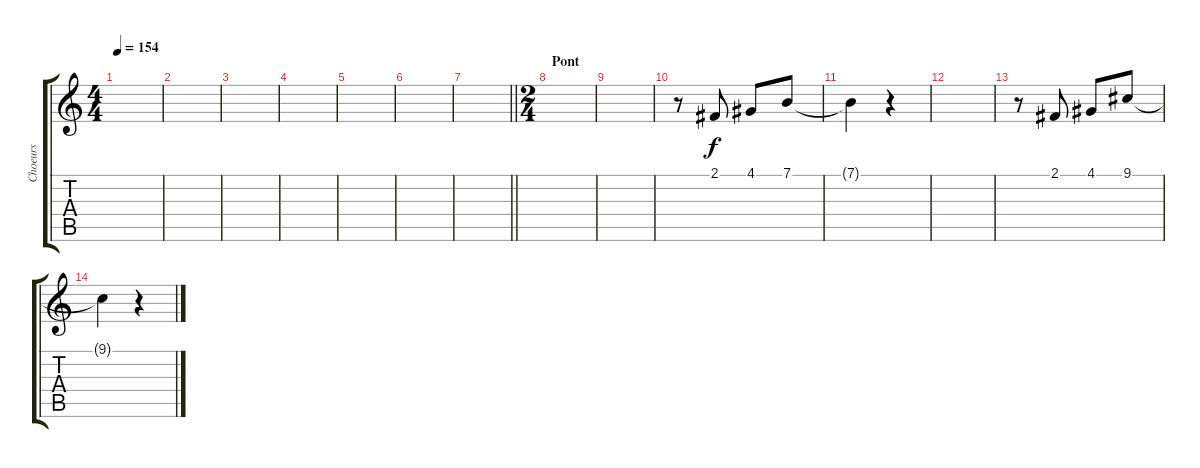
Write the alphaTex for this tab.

\track ("Choeurs" "Choeurs") {instrument clarinet}
\staff {score tabs}
\tuning (E4 B3 G3 D3 A2 E2) {hide}
\ts (4 4)
\tempo 154
\clef g2
\ks c
|
|
|
|
|
|
\barLineRight lightlight
|
\ts (2 4)
\section ("" "Pont")
|
|
r.8 2.1.8 4.1.8 7.1.8 |
7.1{t}.4 r.4 |
|
r.8 2.1.8 4.1.8 9.1.8 |
9.1{t}.4 r.4
